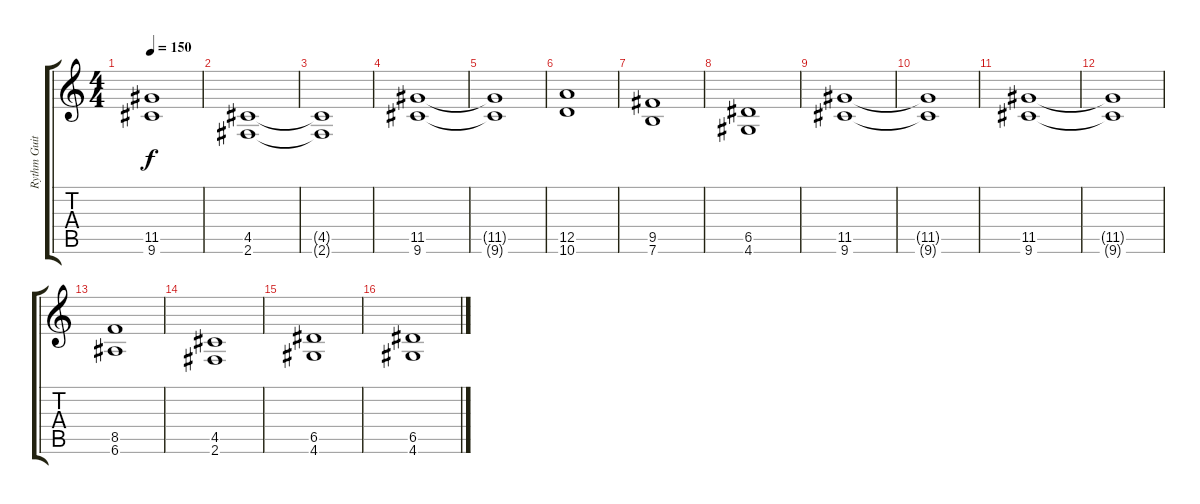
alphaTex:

\track ("Rythm Guitar" "Rythm Guit") {instrument distortionguitar}
\staff {score tabs}
\tuning (E4 B3 G3 D3 A2 E2) {hide}
\ts (4 4)
\tempo 150
\clef g2
\ks c
(11.5{t} 9.6{t}).1{dy f} |
(4.5 2.6).1 |
(4.5{t} 2.6{t}).1 |
(11.5 9.6).1 |
(11.5{t} 9.6{t}).1 |
(12.5 10.6).1 |
(9.5 7.6).1 |
(6.5 4.6).1 |
(11.5 9.6).1 |
(11.5{t} 9.6{t}).1 |
(11.5 9.6).1 |
(11.5{t} 9.6{t}).1 |
(8.5 6.6).1 |
(4.5 2.6).1 |
(6.5 4.6).1 |
(6.5 4.6).1
